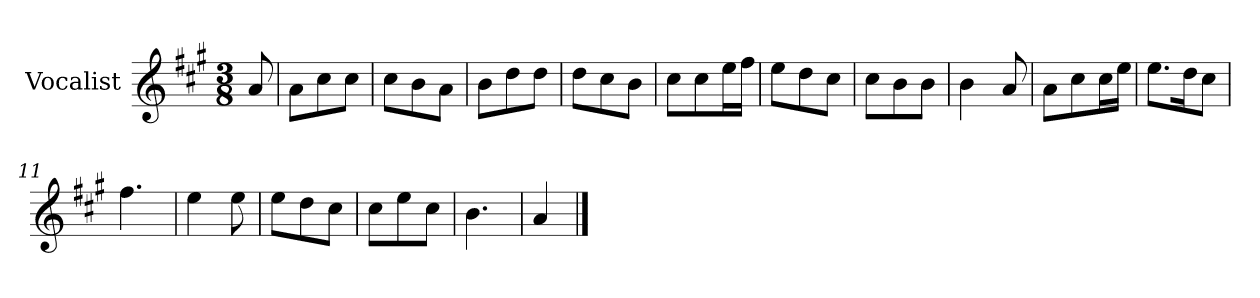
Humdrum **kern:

**kern
*part1
*staff1
*I"Vocalist
*k[f#c#g#]
*A:
*M3/8
=
8a
=1
8aL
8cc#
8cc#J
=2
8cc#L
8b
8aJ
=3
8bL
8dd
8ddJ
=4
8ddL
8cc#
8bJ
=5
8cc#L
8cc#
16eeL
16ff#JJ
=6
8eeL
8dd
8cc#J
=7
8cc#L
8b
8bJ
=8
4b
8a
=9
8aL
8cc#
16cc#L
16eeJJ
=10
8.eeL
16ddK
8cc#J
=11
4.ff#
=12
4ee
8ee
=13
8eeL
8dd
8cc#J
=14
8cc#L
8ee
8cc#J
=15
4.b
=16
4a
==
*-
